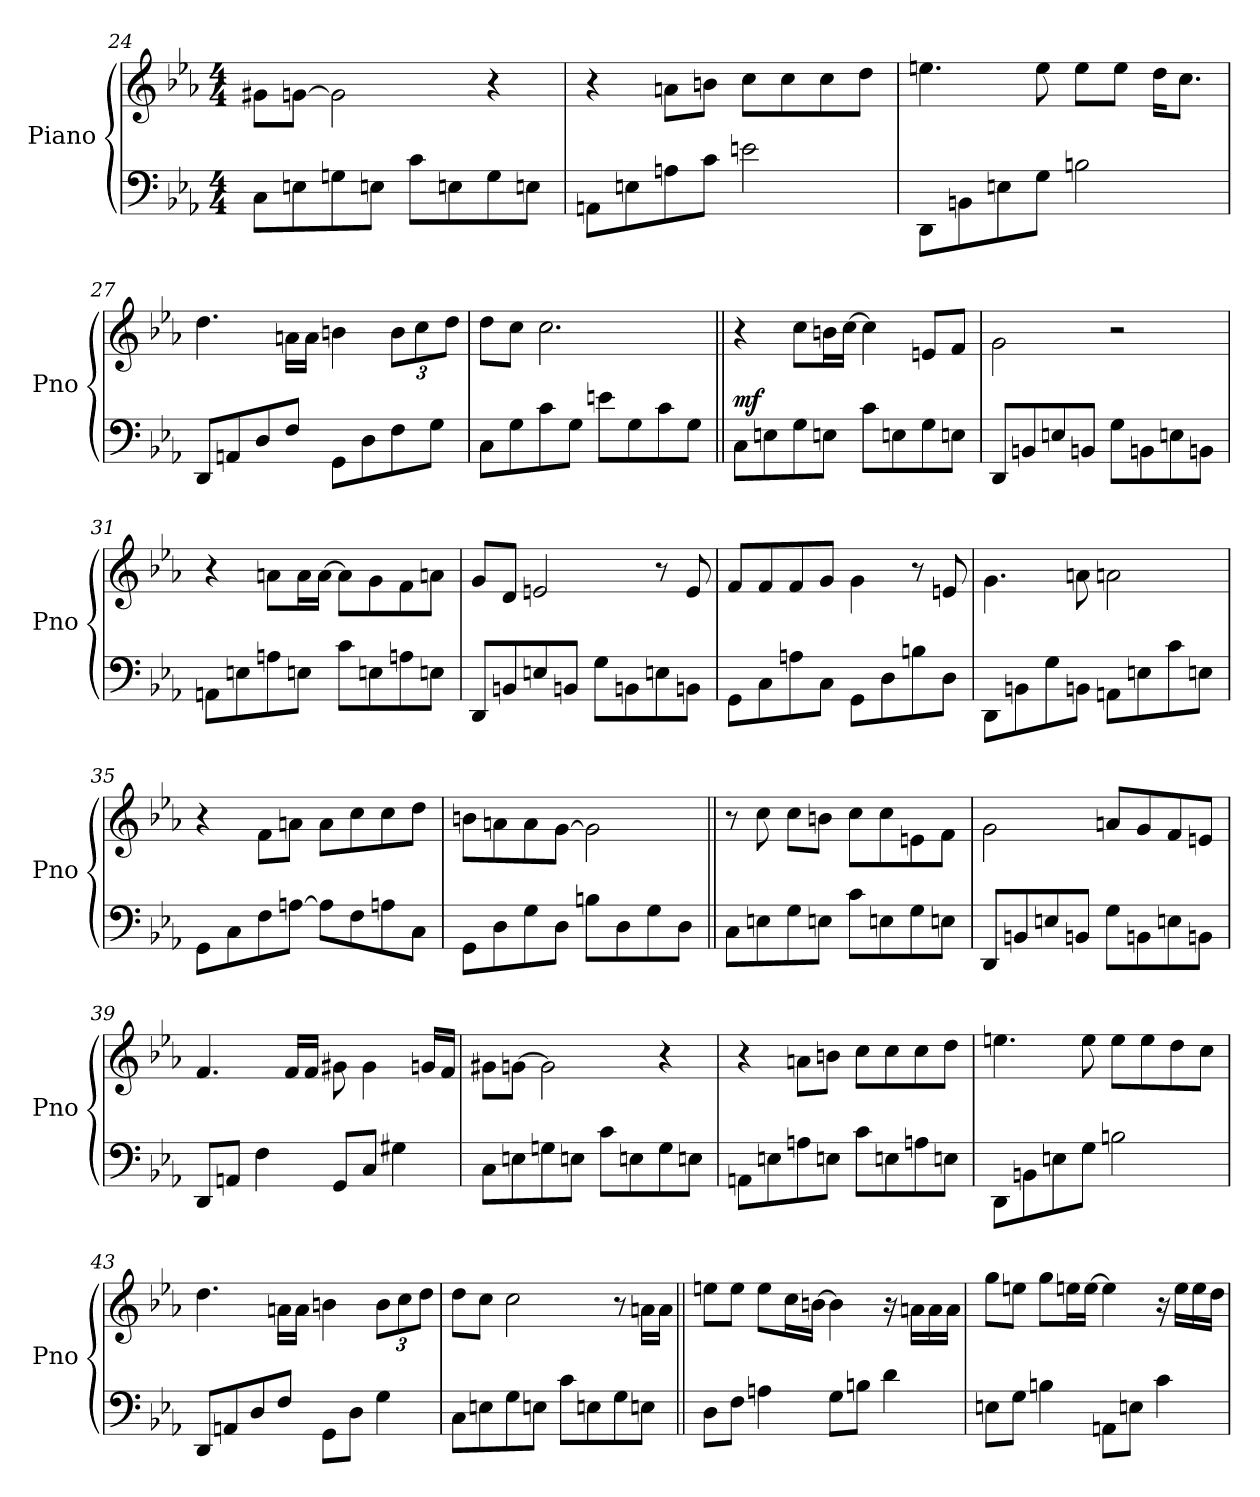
**kern	**dynam	**kern
*part2	*part2	*part1
*staff2	*staff2	*staff1
*I"Piano	*	*I"Piano
*I'Pno	*	*I'Pno
!!LO:LB:g=z
*clefF4	*	*clefG2
*k[b-e-a-]	*	*k[b-e-a-]
*M4/4	*	*M4/4
=24	=24	=24
8C\L	.	8g#X\L
8En\	.	[8gn\J
8Gn\	.	2g\]
8En\J	.	.
8c\L	.	.
8En\	.	.
8G\	.	4r
8En\J	.	.
=25	=25	=25
8AAn\L	.	4r
8En\	.	.
8An\	.	8an\L
8c\J	.	8bn\J
2en\	.	8cc\L
.	.	8cc\
.	.	8cc\
.	.	8dd\J
=26	=26	=26
8DD\L	.	4.een\
8BBn\	.	.
8En\	.	.
8G\J	.	8ee\
2Bn\	.	8ee\L
.	.	8ee\J
.	.	16dd\KL
.	.	8.cc\J
=27	=27	=27
8DD/L	.	4.dd\
8AAn/	.	.
8D/	.	.
8F/J	.	16an\LL
.	.	16a\JJ
8GG\L	.	4bn\
8D\	.	.
8F\	.	12b\L
.	.	12cc\
8G\J	.	.
.	.	12dd\J
!!LO:LB:g=z
=28	=28	=28
8C\L	.	8dd\L
8G\	.	8cc\J
8c\	.	2.cc\
8G\J	.	.
8en\L	.	.
8G\	.	.
8c\	.	.
8G\J	.	.
=29||	=29||	=29||
!	!LO:DY:a	!
8C\L	mf	4r
8En\	.	.
8G\	.	8cc\L
8En\J	.	16bn\L
.	.	[16cc\JJ
8c\L	.	4cc\]
8En\	.	.
8G\	.	8en/L
8En\J	.	8f/J
=30	=30	=30
8DD/L	.	2g\
8BBn/	.	.
8En/	.	.
8BBn/J	.	.
8G\L	.	2r
8BBn\	.	.
8En\	.	.
8BBn\J	.	.
=31	=31	=31
8AAn\L	.	4r
8En\	.	.
8An\	.	8an\L
8En\J	.	16a\L
.	.	[16a\JJ
8c\L	.	8a\L]
8En\	.	8g\
8An\	.	8f\
8En\J	.	8an\J
!!LO:LB:g=z
=32	=32	=32
8DD/L	.	8g/L
8BBn/	.	8d/J
8En/	.	2en/
8BBn/J	.	.
8G\L	.	.
8BBn\	.	.
8En\	.	8r
8BBn\J	.	8e/
=33	=33	=33
8GG\L	.	8f/L
8C\	.	8f/
8An\	.	8f/
8C\J	.	8g/J
8GG\L	.	4g\
8D\	.	.
8Bn\	.	8r
8D\J	.	8en/
=34	=34	=34
8DD\L	.	4.g\
8BBn\	.	.
8G\	.	.
8BBn\J	.	8an\
8AAn\L	.	2an\
8En\	.	.
8c\	.	.
8En\J	.	.
=35	=35	=35
8GG\L	.	4r
8C\	.	.
8F\	.	8f\L
[8An\J	.	8an\J
8A\L]	.	8a\L
8F\	.	8cc\
8An\	.	8cc\
8C\J	.	8dd\J
!!LO:LB:g=z
=36	=36	=36
8GG\L	.	8bn\L
8D\	.	8an\
8G\	.	8a\
8D\J	.	[8g\J
8Bn\L	.	2g\]
8D\	.	.
8G\	.	.
8D\J	.	.
=37||	=37||	=37||
8C\L	.	8r
8En\	.	8cc\
8G\	.	8cc\L
8En\J	.	8bn\J
8c\L	.	8cc\L
8En\	.	8cc\
8G\	.	8en\
8En\J	.	8f\J
=38	=38	=38
8DD/L	.	2g\
8BBn/	.	.
8En/	.	.
8BBn/J	.	.
8G\L	.	8an/L
8BBn\	.	8g/
8En\	.	8f/
8BBn\J	.	8en/J
!!LO:PB:g=z
=39	=39	=39
8DD/L	.	4.f/
8AAn/J	.	.
4F\	.	.
.	.	16f/LL
.	.	16f/JJ
8GG/L	.	8g#X\
8C/J	.	4g#\
4G#X\	.	.
.	.	16gn/LL
.	.	16f/JJ
=40	=40	=40
8C\L	.	8g#X\L
8En\	.	[8gn\J
8Gn\	.	2g\]
8En\J	.	.
8c\L	.	.
8En\	.	.
8G\	.	4r
8En\J	.	.
=41	=41	=41
8AAn\L	.	4r
8En\	.	.
8An\	.	8an\L
8En\J	.	8bn\J
8c\L	.	8cc\L
8En\	.	8cc\
8An\	.	8cc\
8En\J	.	8dd\J
!!LO:LB:g=z
=42	=42	=42
8DD\L	.	4.een\
8BBn\	.	.
8En\	.	.
8G\J	.	8ee\
2Bn\	.	8ee\L
.	.	8ee\
.	.	8dd\
.	.	8cc\J
=43	=43	=43
8DD/L	.	4.dd\
8AAn/	.	.
8D/	.	.
8F/J	.	16an\LL
.	.	16a\JJ
8GG\L	.	4bn\
8D\J	.	.
4G\	.	12b\L
.	.	12cc\
.	.	12dd\J
=44	=44	=44
8C\L	.	8dd\L
8En\	.	8cc\J
8G\	.	2cc\
8En\J	.	.
8c\L	.	.
8En\	.	.
8G\	.	8r
8En\J	.	16an\LL
.	.	16a\JJ
!!LO:LB:g=z
=45||	=45||	=45||
8D\L	.	8een\L
8F\J	.	8ee\J
4An\	.	8ee\L
.	.	16cc\L
.	.	[16bn\JJ
8G\L	.	4bn\]
8Bn\J	.	.
4d\	.	16r
.	.	16an\LL
.	.	16a\
.	.	16a\JJ
=46	=46	=46
8En\L	.	8gg\L
8G\J	.	8een\J
4Bn\	.	8gg\L
.	.	16een\L
.	.	[16ee\JJ
8AAn\L	.	4een\]
8En\J	.	.
4c\	.	16r
.	.	16ee\LL
.	.	16ee\
.	.	16dd\JJ
=	=	=
*-	*-	*-
